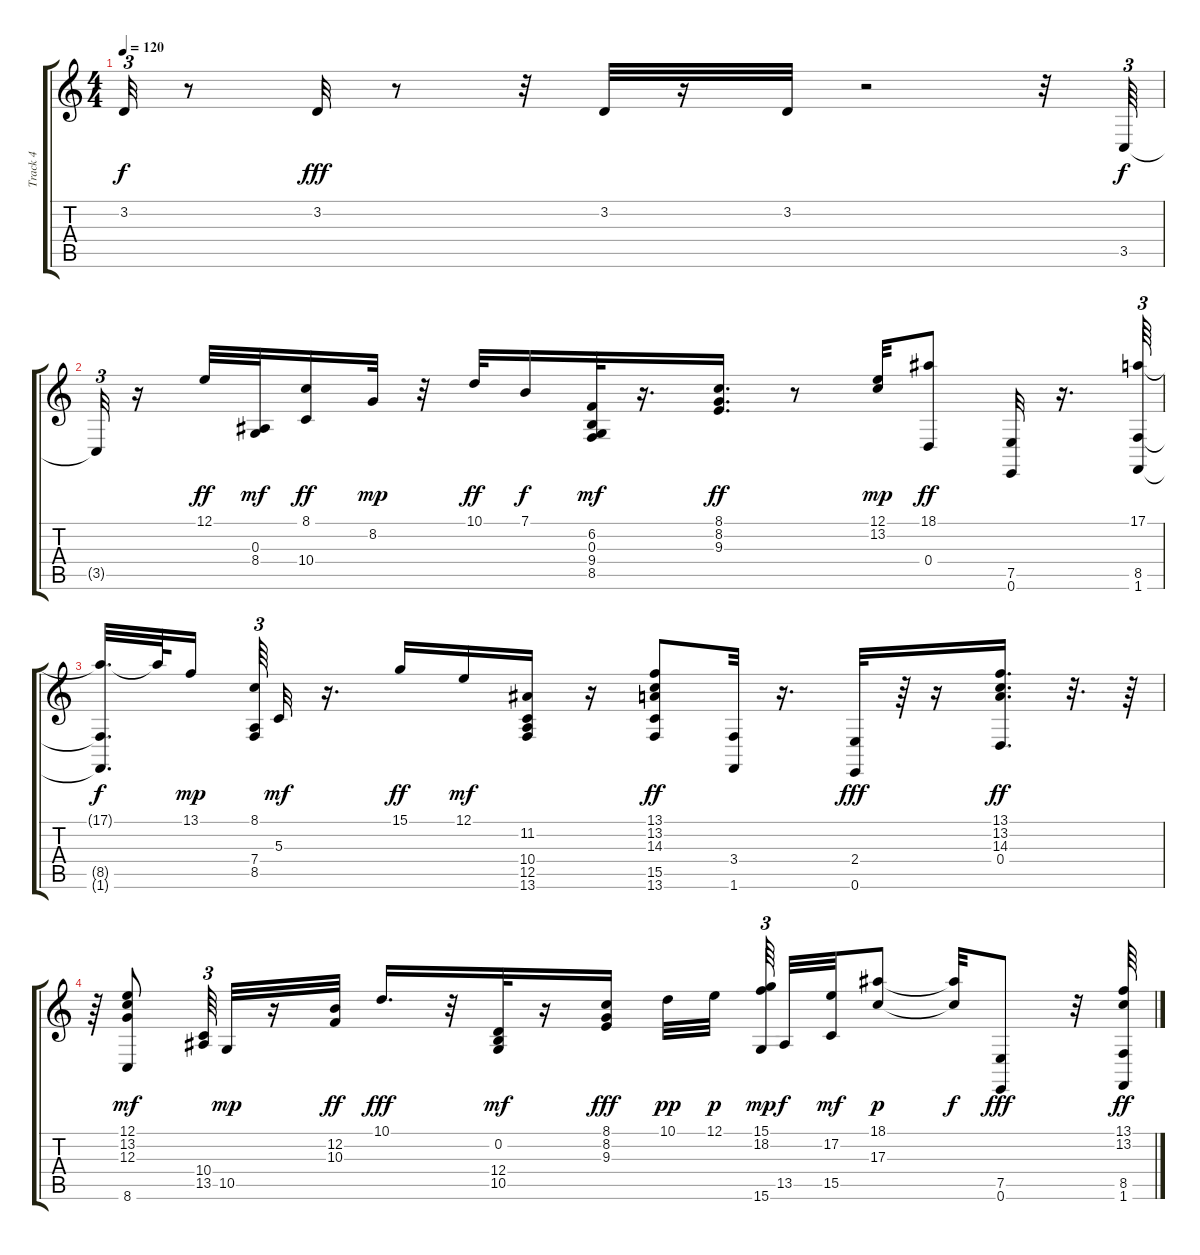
\track ("Track 4" "Track 4") {instrument electricgrandpiano}
\staff {score tabs}
\tuning (E4 B3 G3 D3 A2 E2) {hide}
\ts (4 4)
\tempo 120
\clef g2
\ks c
3.2{t}.32{tu (3 2) dy f} r.8 3.2.32{dy fff} r.8 r.32 3.2.32 r.16 3.2.32 r.2 r.32 3.5.64{tu (3 2) dy f volume 12 instrument brightacousticpiano} |
3.5{t}.32{tu (3 2)} r.16 12.1.32{dy ff} (0.3 8.4).32{dy mf} (8.1 10.4).16{dy ff} 8.2.32{dy mp} r.32 10.1.32{dy ff} 7.1.16{dy f} (6.2 0.3 9.4 8.5).32{dy mf} r.16{d} (8.1 8.2 9.3).16{d dy ff} r.8 (12.1 13.2).32{dy mp} (18.1 0.4).8{dy ff} (7.5 0.6).32 r.16{d} (17.1 8.5 1.6).64{tu (3 2)} |
(17.1{t} 8.5{t} 1.6{t}).32{d dy f} 17.1{t}.64 13.1.16{dy mp beam splitsecondary} (8.1 7.4 8.5).64{tu (3 2)} 5.3.32{dy mf} r.16{d} 15.1.16{dy ff} 12.1.16{dy mf} (11.2 10.4 12.5 13.6).16 r.16 (13.1 13.2 14.3 15.5 13.6).8{dy ff} (3.4 1.6).32 r.16{d} (2.4 0.6).32{dy fff} r.64 r.16 (13.1 13.2 14.3 0.4).16{d dy ff} r.32{d} r.64 |
r.64 (12.1 13.2 12.3 8.6).8{dy mf} (10.4 13.5).64{tu (3 2) beam splitsecondary} 10.5.32{dy mp} r.16 (12.2 10.3).32{dy ff} 10.1.16{d dy fff} r.32 (0.2 12.4 10.5).32{dy mf} r.16 (8.1 8.2 9.3).16{dy fff} 10.1.32{dy pp} 12.1.32{dy p beam splitsecondary} (15.1 18.2 15.6).64{tu (3 2) dy mp beam splitsecondary} 13.5.32{dy f} (17.2 15.5).32{dy mf} (18.1 17.3).8{dy p} (18.1{t} 17.3{t}).32{dy f} (7.5 0.6).8{dy fff} r.32 (13.1 13.2 8.5 1.6).64{dy ff}
